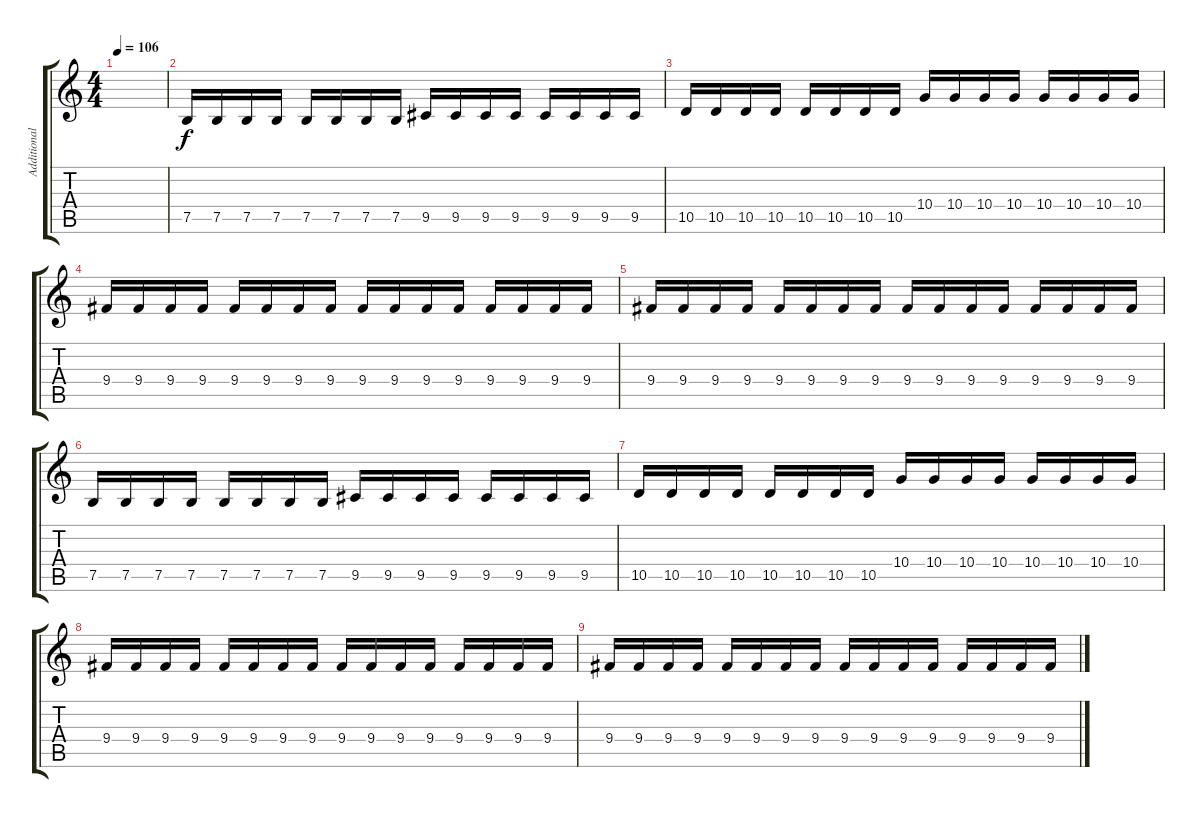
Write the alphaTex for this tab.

\track ("Additional guitar" "Additional") {instrument distortionguitar}
\staff {score tabs}
\tuning (B3 Gb3 D3 A2 E2 B1) {hide}
\ts (4 4)
\tempo 106
\clef g2
\ks c
|
7.5.16 7.5.16 7.5.16 7.5.16 7.5.16 7.5.16 7.5.16 7.5.16 9.5.16 9.5.16 9.5.16 9.5.16 9.5.16 9.5.16 9.5.16 9.5.16 |
10.5.16 10.5.16 10.5.16 10.5.16 10.5.16 10.5.16 10.5.16 10.5.16 10.4.16 10.4.16 10.4.16 10.4.16 10.4.16 10.4.16 10.4.16 10.4.16 |
9.4.16 9.4.16 9.4.16 9.4.16 9.4.16 9.4.16 9.4.16 9.4.16 9.4.16 9.4.16 9.4.16 9.4.16 9.4.16 9.4.16 9.4.16 9.4.16 |
9.4.16 9.4.16 9.4.16 9.4.16 9.4.16 9.4.16 9.4.16 9.4.16 9.4.16 9.4.16 9.4.16 9.4.16 9.4.16 9.4.16 9.4.16 9.4.16 |
7.5.16 7.5.16 7.5.16 7.5.16 7.5.16 7.5.16 7.5.16 7.5.16 9.5.16 9.5.16 9.5.16 9.5.16 9.5.16 9.5.16 9.5.16 9.5.16 |
10.5.16 10.5.16 10.5.16 10.5.16 10.5.16 10.5.16 10.5.16 10.5.16 10.4.16 10.4.16 10.4.16 10.4.16 10.4.16 10.4.16 10.4.16 10.4.16 |
9.4.16 9.4.16 9.4.16 9.4.16 9.4.16 9.4.16 9.4.16 9.4.16 9.4.16 9.4.16 9.4.16 9.4.16 9.4.16 9.4.16 9.4.16 9.4.16 |
9.4.16 9.4.16 9.4.16 9.4.16 9.4.16 9.4.16 9.4.16 9.4.16 9.4.16 9.4.16 9.4.16 9.4.16 9.4.16 9.4.16 9.4.16 9.4.16
